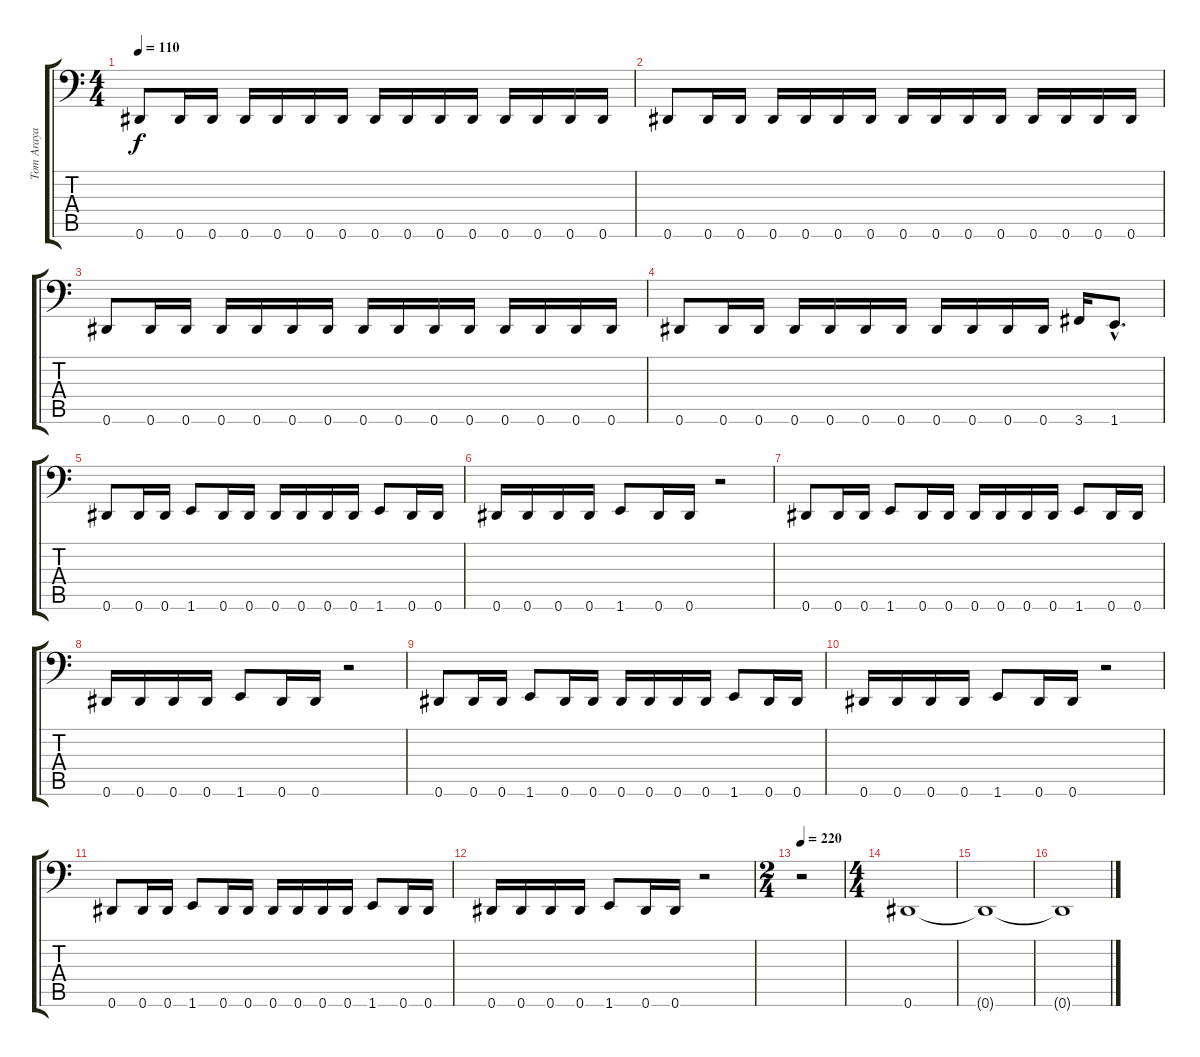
\track ("Tom Araya" "Tom Araya") {instrument electricbassfinger}
\staff {score tabs}
\tuning (Eb3 Bb2 Gb2 Db2 Ab1 Eb1) {hide}
\ts (4 4)
\tempo 110
\clef f4
\ks c
0.6.8{dy f} 0.6.16 0.6.16 0.6.16 0.6.16 0.6.16 0.6.16 0.6.16 0.6.16 0.6.16 0.6.16 0.6.16 0.6.16 0.6.16 0.6.16 |
0.6.8 0.6.16 0.6.16 0.6.16 0.6.16 0.6.16 0.6.16 0.6.16 0.6.16 0.6.16 0.6.16 0.6.16 0.6.16 0.6.16 0.6.16 |
0.6.8 0.6.16 0.6.16 0.6.16 0.6.16 0.6.16 0.6.16 0.6.16 0.6.16 0.6.16 0.6.16 0.6.16 0.6.16 0.6.16 0.6.16 |
0.6.8 0.6.16 0.6.16 0.6.16 0.6.16 0.6.16 0.6.16 0.6.16 0.6.16 0.6.16 0.6.16 3.6.16 1.6{hac}.8{d} |
0.6.8 0.6.16 0.6.16 1.6.8 0.6.16 0.6.16 0.6.16 0.6.16 0.6.16 0.6.16 1.6.8 0.6.16 0.6.16 |
0.6.16 0.6.16 0.6.16 0.6.16 1.6.8 0.6.16 0.6.16 r.2 |
0.6.8 0.6.16 0.6.16 1.6.8 0.6.16 0.6.16 0.6.16 0.6.16 0.6.16 0.6.16 1.6.8 0.6.16 0.6.16 |
0.6.16 0.6.16 0.6.16 0.6.16 1.6.8 0.6.16 0.6.16 r.2 |
0.6.8 0.6.16 0.6.16 1.6.8 0.6.16 0.6.16 0.6.16 0.6.16 0.6.16 0.6.16 1.6.8 0.6.16 0.6.16 |
0.6.16 0.6.16 0.6.16 0.6.16 1.6.8 0.6.16 0.6.16 r.2 |
0.6.8 0.6.16 0.6.16 1.6.8 0.6.16 0.6.16 0.6.16 0.6.16 0.6.16 0.6.16 1.6.8 0.6.16 0.6.16 |
0.6.16 0.6.16 0.6.16 0.6.16 1.6.8 0.6.16 0.6.16 r.2 |
\ts (2 4)
\tempo 215
\tempo 220
r.2 |
\ts (4 4)
0.6.1 |
0.6{t}.1 |
0.6{t}.1
